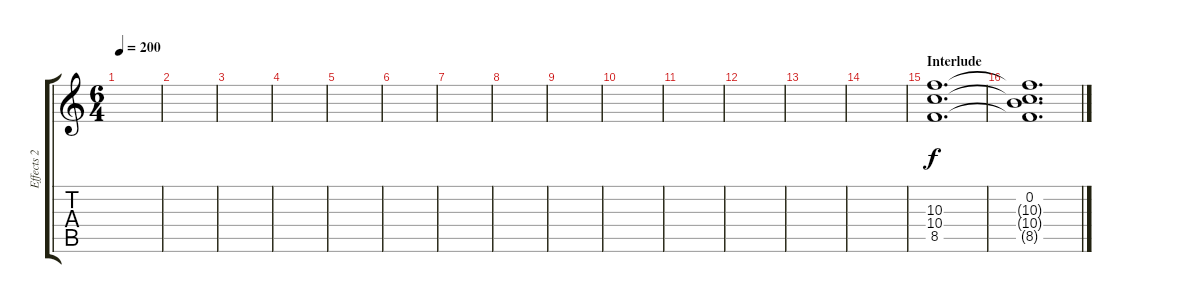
\track ("Effects 2" "Effects 2") {instrument distortionguitar}
\staff {score tabs}
\tuning (E4 B3 G3 D3 A2 E2) {hide}
\ts (6 4)
\tempo 200
\clef g2
\ks c
|
|
|
|
|
|
|
|
|
|
|
|
|
|
\section ("" "Interlude")
(10.3 10.4 8.5).1{d} |
(0.2 10.3{t} 10.4{t} 8.5{t}).1{d}
